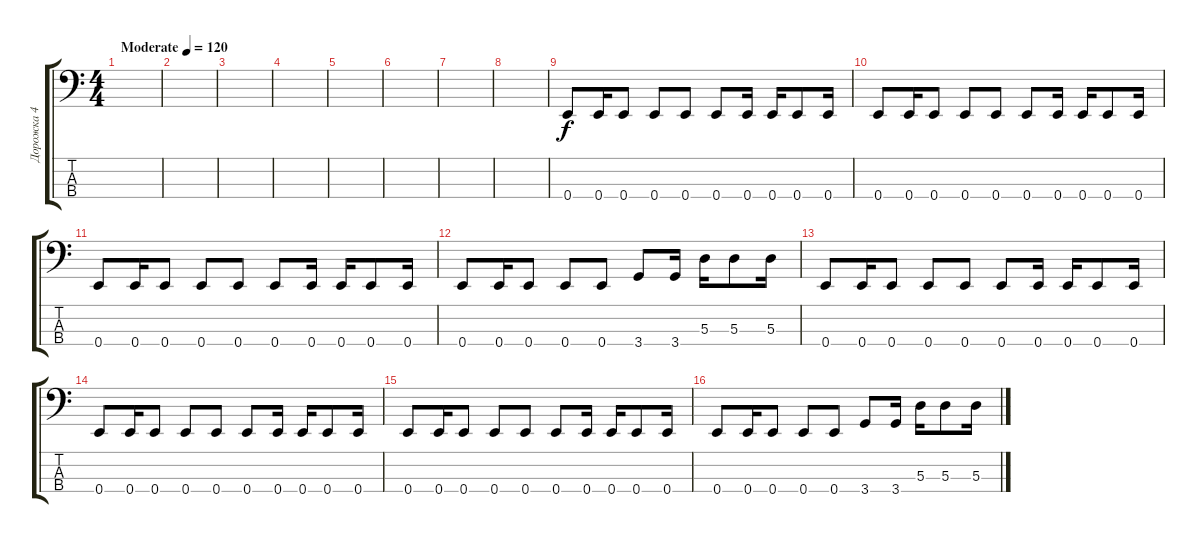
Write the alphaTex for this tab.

\track ("Дорожка 4" "Дорожка 4") {instrument electricbassfinger}
\staff {score tabs}
\tuning (G2 D2 A1 E1) {hide}
\ts (4 4)
\tempo (120 "Moderate")
\clef f4
\ks c
|
|
|
|
|
|
|
|
0.4.8 0.4.16 0.4.8 0.4.8 0.4.8 0.4.8 0.4.16 0.4.16 0.4.8 0.4.16 |
0.4.8 0.4.16 0.4.8 0.4.8 0.4.8 0.4.8 0.4.16 0.4.16 0.4.8 0.4.16 |
0.4.8 0.4.16 0.4.8 0.4.8 0.4.8 0.4.8 0.4.16 0.4.16 0.4.8 0.4.16 |
0.4.8 0.4.16 0.4.8 0.4.8 0.4.8 3.4.8 3.4.16 5.3.16 5.3.8 5.3.16 |
0.4.8 0.4.16 0.4.8 0.4.8 0.4.8 0.4.8 0.4.16 0.4.16 0.4.8 0.4.16 |
0.4.8 0.4.16 0.4.8 0.4.8 0.4.8 0.4.8 0.4.16 0.4.16 0.4.8 0.4.16 |
0.4.8 0.4.16 0.4.8 0.4.8 0.4.8 0.4.8 0.4.16 0.4.16 0.4.8 0.4.16 |
0.4.8 0.4.16 0.4.8 0.4.8 0.4.8 3.4.8 3.4.16 5.3.16 5.3.8 5.3.16
